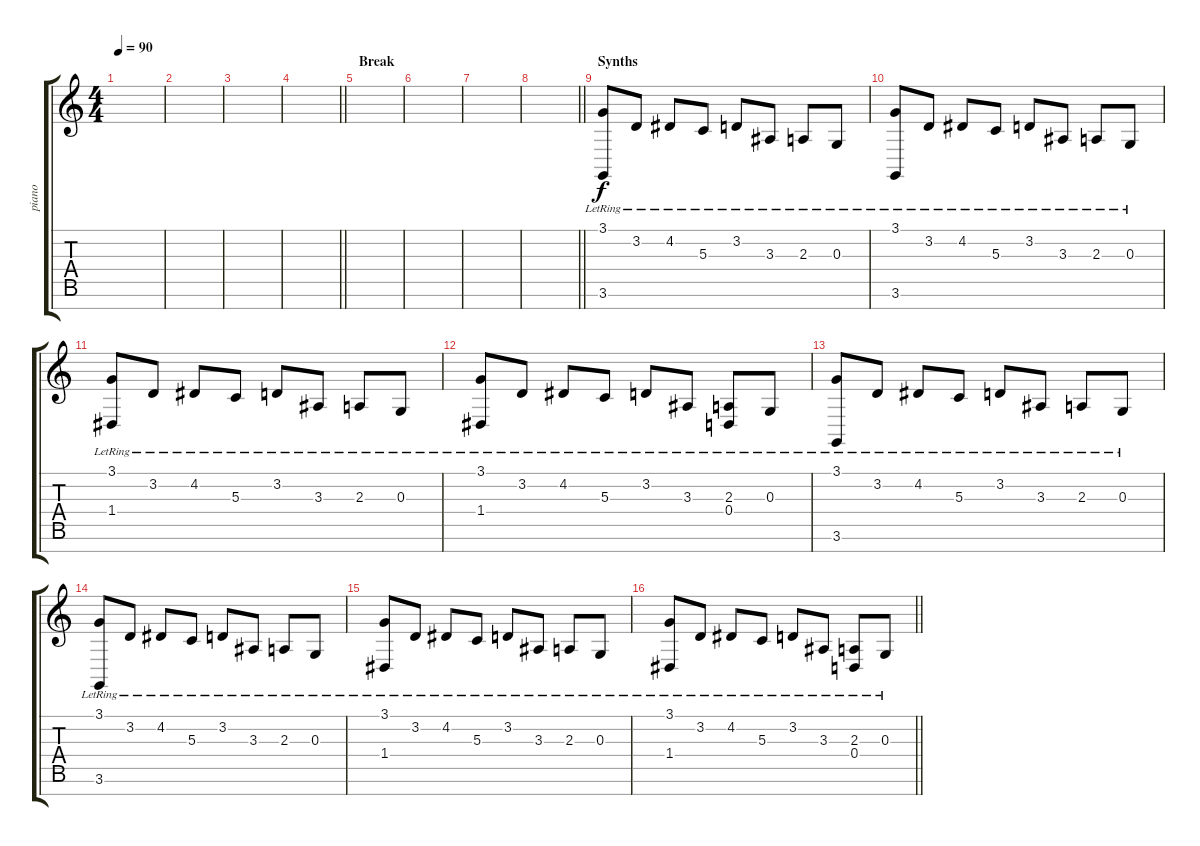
\track ("piano" "piano") {instrument acousticgrandpiano}
\staff {score tabs}
\tuning (E4 B3 G3 D3 A2 E2 B1) {hide}
\ts (4 4)
\tempo 90
\clef g2
\ks c
|
|
|
\barLineRight lightlight
|
\section ("" "Break")
|
|
|
\barLineRight lightlight
|
\section ("" "Synths")
(3.1{lr} 3.6{lr}).8{instrument acousticgrandpiano} 3.2{lr}.8 4.2{lr}.8 5.3{lr}.8 3.2{lr}.8 3.3{lr}.8 2.3{lr}.8 0.3{lr}.8 |
(3.1{lr} 3.6{lr}).8 3.2{lr}.8 4.2{lr}.8 5.3{lr}.8 3.2{lr}.8 3.3{lr}.8 2.3{lr}.8 0.3{lr}.8 |
(3.1{lr} 1.4{lr}).8 3.2{lr}.8 4.2{lr}.8 5.3{lr}.8 3.2{lr}.8 3.3{lr}.8 2.3{lr}.8 0.3{lr}.8 |
(3.1{lr} 1.4{lr}).8 3.2{lr}.8 4.2{lr}.8 5.3{lr}.8 3.2{lr}.8 3.3{lr}.8 (2.3{lr} 0.4).8 0.3{lr}.8 |
(3.1{lr} 3.6{lr}).8 3.2{lr}.8 4.2{lr}.8 5.3{lr}.8 3.2{lr}.8 3.3{lr}.8 2.3{lr}.8 0.3{lr}.8 |
(3.1{lr} 3.6{lr}).8 3.2{lr}.8 4.2{lr}.8 5.3{lr}.8 3.2{lr}.8 3.3{lr}.8 2.3{lr}.8 0.3{lr}.8 |
(3.1{lr} 1.4{lr}).8 3.2{lr}.8 4.2{lr}.8 5.3{lr}.8 3.2{lr}.8 3.3{lr}.8 2.3{lr}.8 0.3{lr}.8 |
\barLineRight lightlight
(3.1{lr} 1.4{lr}).8 3.2{lr}.8 4.2{lr}.8 5.3{lr}.8 3.2{lr}.8 3.3{lr}.8 (2.3{lr} 0.4).8 0.3{lr}.8
